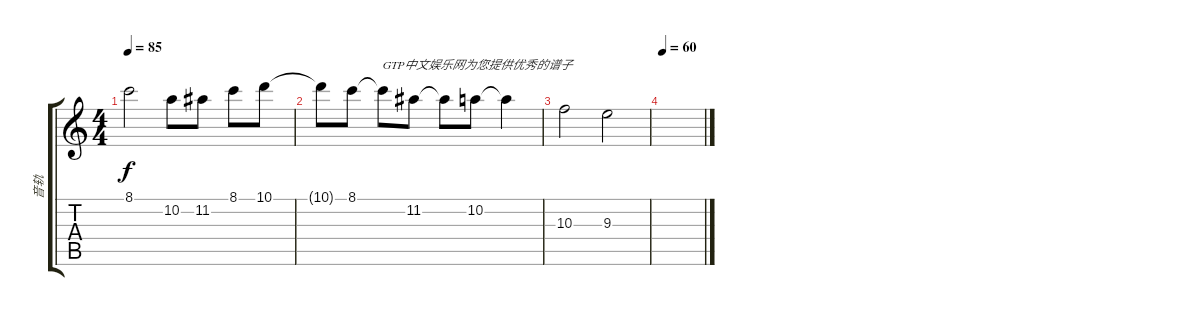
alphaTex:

\track ("音轨" "音轨") {instrument acousticguitarnylon}
\staff {score tabs}
\tuning (E4 B3 G3 D3 A2 E2) {hide}
\ts (4 4)
\tempo 85
\clef g2
\ks c
8.1{t}.2{dy f} 10.2.8 11.2.8 8.1.8 10.1.8 |
10.1{t}.8 8.1.8 8.1{t}.8{txt "GTP中文娱乐网为您提供优秀的谱子"} 11.2.8 11.2{t}.8 10.2.8 10.2{t}.4 |
10.3.2 9.3.2 |
\tempo 60
